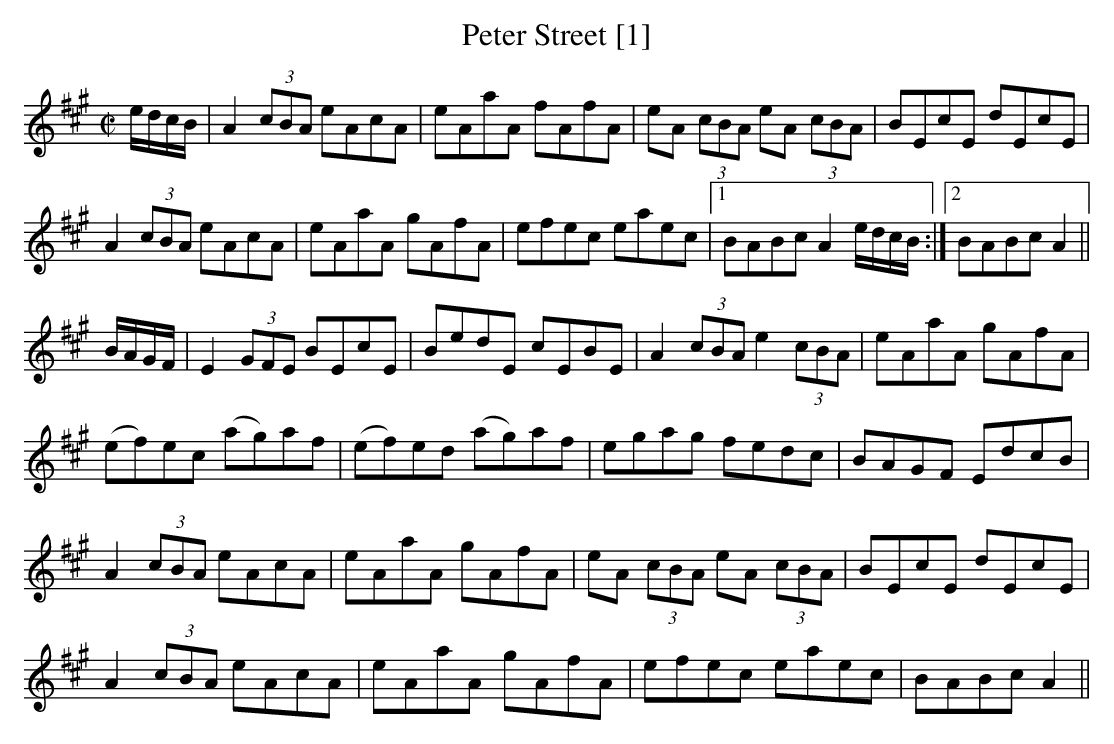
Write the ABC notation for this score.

X:1
T:Peter Street [1]
M:C|
L:1/8
K:A
e/d/c/B/|A2 (3cBA eAcA|eAaA fAfA|eA (3cBA eA (3cBA| BEcE dEcE|
A2 (3cBA eAcA|eAaA gAfA|efec eaec|1 BABc A2 e/d/c/B/:|2 BABc A2||
B/A/G/F/|E2 (3GFE BEcE|BedE cEBE|A2 (3cBA e2 (3cBA|eAaA gAfA|
(ef)ec (ag)af|(ef)ed (ag)af|egag fedc|BAGF EdcB|
A2 (3cBA eAcA|eAaA gAfA|eA (3cBA eA (3cBA|BEcE dEcE|
A2 (3cBA eAcA|eAaA gAfA|efec eaec|BABc A2||
